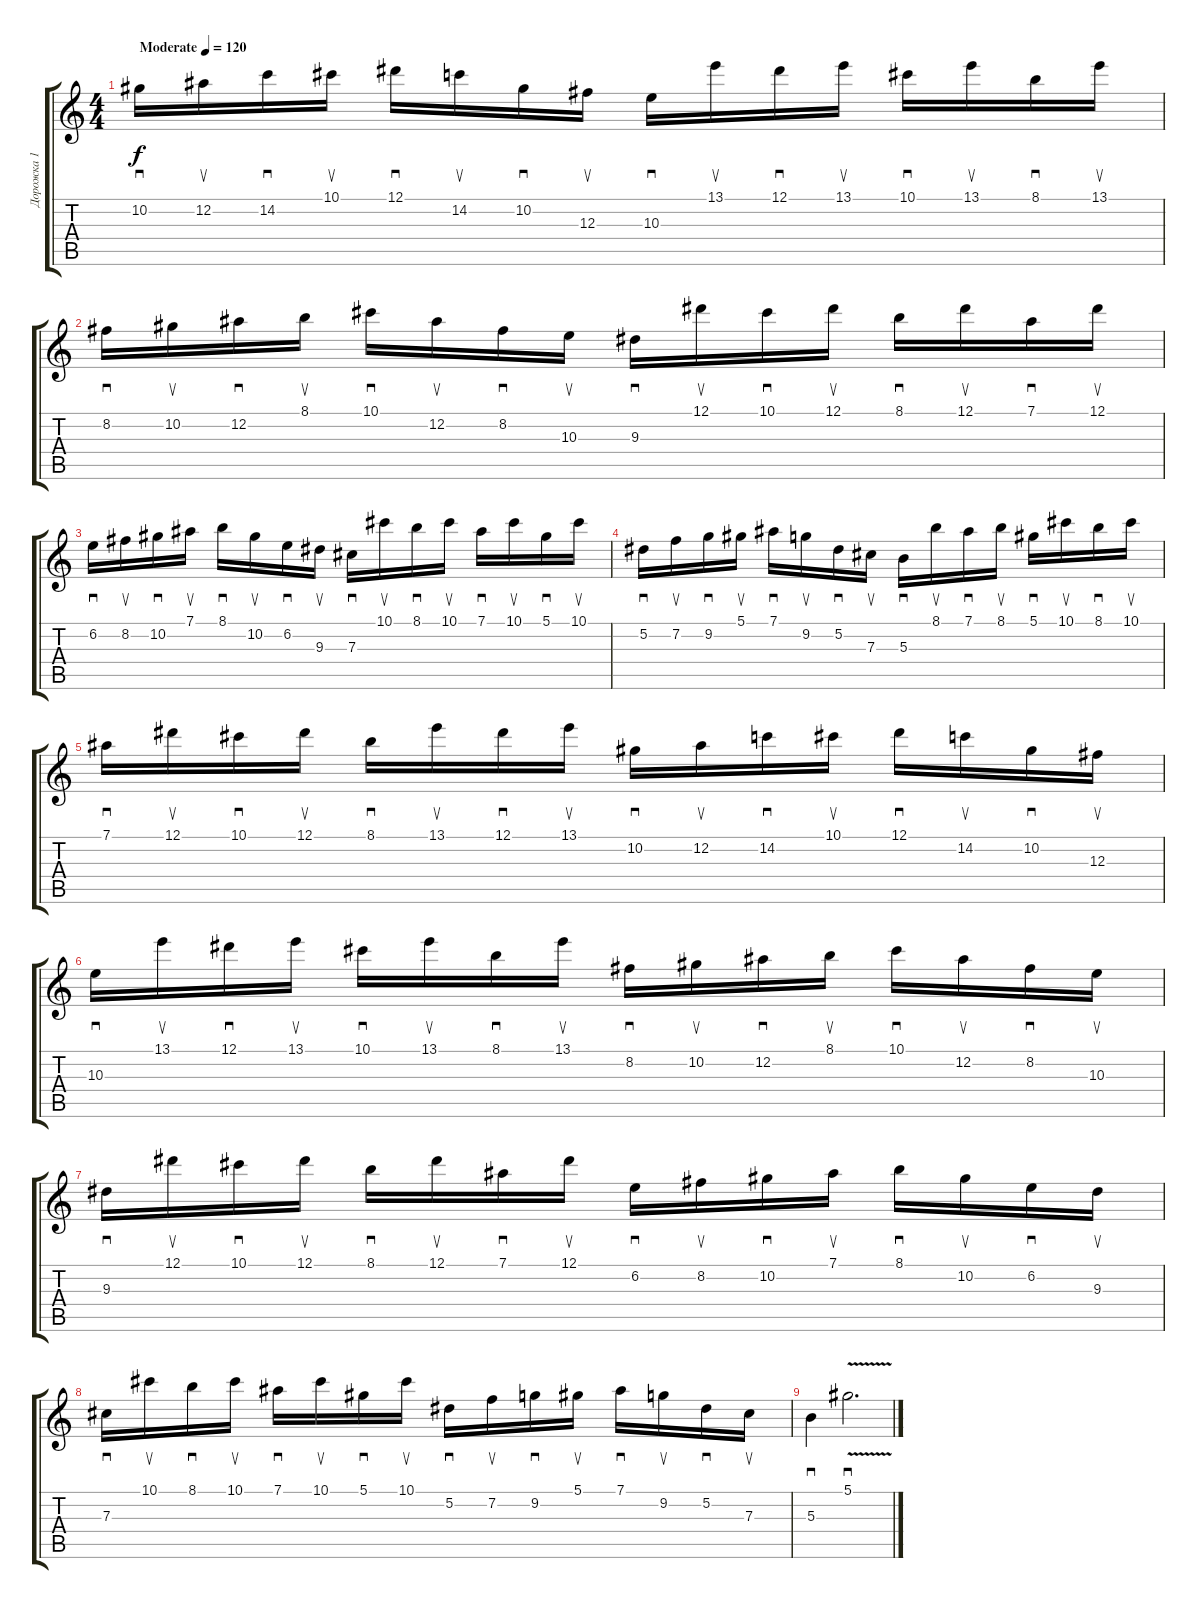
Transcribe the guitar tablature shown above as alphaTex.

\track ("Дорожка 1" "Дорожка 1") {instrument distortionguitar}
\staff {score tabs}
\tuning (Eb4 Bb3 Gb3 Db3 Ab2 Eb2) {hide}
\ts (4 4)
\tempo (120 "Moderate")
\clef g2
\ks c
10.2.16{sd dy f instrument distortionguitar} 12.2.16{su} 14.2.16{sd} 10.1.16{su} 12.1.16{sd} 14.2.16{su} 10.2.16{sd} 12.3.16{su} 10.3.16{sd} 13.1.16{su} 12.1.16{sd} 13.1.16{su} 10.1.16{sd} 13.1.16{su} 8.1.16{sd} 13.1.16{su} |
8.2.16{sd} 10.2.16{su} 12.2.16{sd} 8.1.16{su} 10.1.16{sd} 12.2.16{su} 8.2.16{sd} 10.3.16{su} 9.3.16{sd} 12.1.16{su} 10.1.16{sd} 12.1.16{su} 8.1.16{sd} 12.1.16{su} 7.1.16{sd} 12.1.16{su} |
6.2.16{sd} 8.2.16{su} 10.2.16{sd} 7.1.16{su} 8.1.16{sd} 10.2.16{su} 6.2.16{sd} 9.3.16{su} 7.3.16{sd} 10.1.16{su} 8.1.16{sd} 10.1.16{su} 7.1.16{sd} 10.1.16{su} 5.1.16{sd} 10.1.16{su} |
5.2.16{sd} 7.2.16{su} 9.2.16{sd} 5.1.16{su} 7.1.16{sd} 9.2.16{su} 5.2.16{sd} 7.3.16{su} 5.3.16{sd} 8.1.16{su} 7.1.16{sd} 8.1.16{su} 5.1.16{sd} 10.1.16{su} 8.1.16{sd} 10.1.16{su} |
7.1.16{sd} 12.1.16{su} 10.1.16{sd} 12.1.16{su} 8.1.16{sd} 13.1.16{su} 12.1.16{sd} 13.1.16{su} 10.2.16{sd} 12.2.16{su} 14.2.16{sd} 10.1.16{su} 12.1.16{sd} 14.2.16{su} 10.2.16{sd} 12.3.16{su} |
10.3.16{sd} 13.1.16{su} 12.1.16{sd} 13.1.16{su} 10.1.16{sd} 13.1.16{su} 8.1.16{sd} 13.1.16{su} 8.2.16{sd} 10.2.16{su} 12.2.16{sd} 8.1.16{su} 10.1.16{sd} 12.2.16{su} 8.2.16{sd} 10.3.16{su} |
9.3.16{sd} 12.1.16{su} 10.1.16{sd} 12.1.16{su} 8.1.16{sd} 12.1.16{su} 7.1.16{sd} 12.1.16{su} 6.2.16{sd} 8.2.16{su} 10.2.16{sd} 7.1.16{su} 8.1.16{sd} 10.2.16{su} 6.2.16{sd} 9.3.16{su} |
7.3.16{sd} 10.1.16{su} 8.1.16{sd} 10.1.16{su} 7.1.16{sd} 10.1.16{su} 5.1.16{sd} 10.1.16{su} 5.2.16{sd} 7.2.16{su} 9.2.16{sd} 5.1.16{su} 7.1.16{sd} 9.2.16{su} 5.2.16{sd} 7.3.16{su} |
5.3.4{sd} 5.1{v}.2{d sd}
